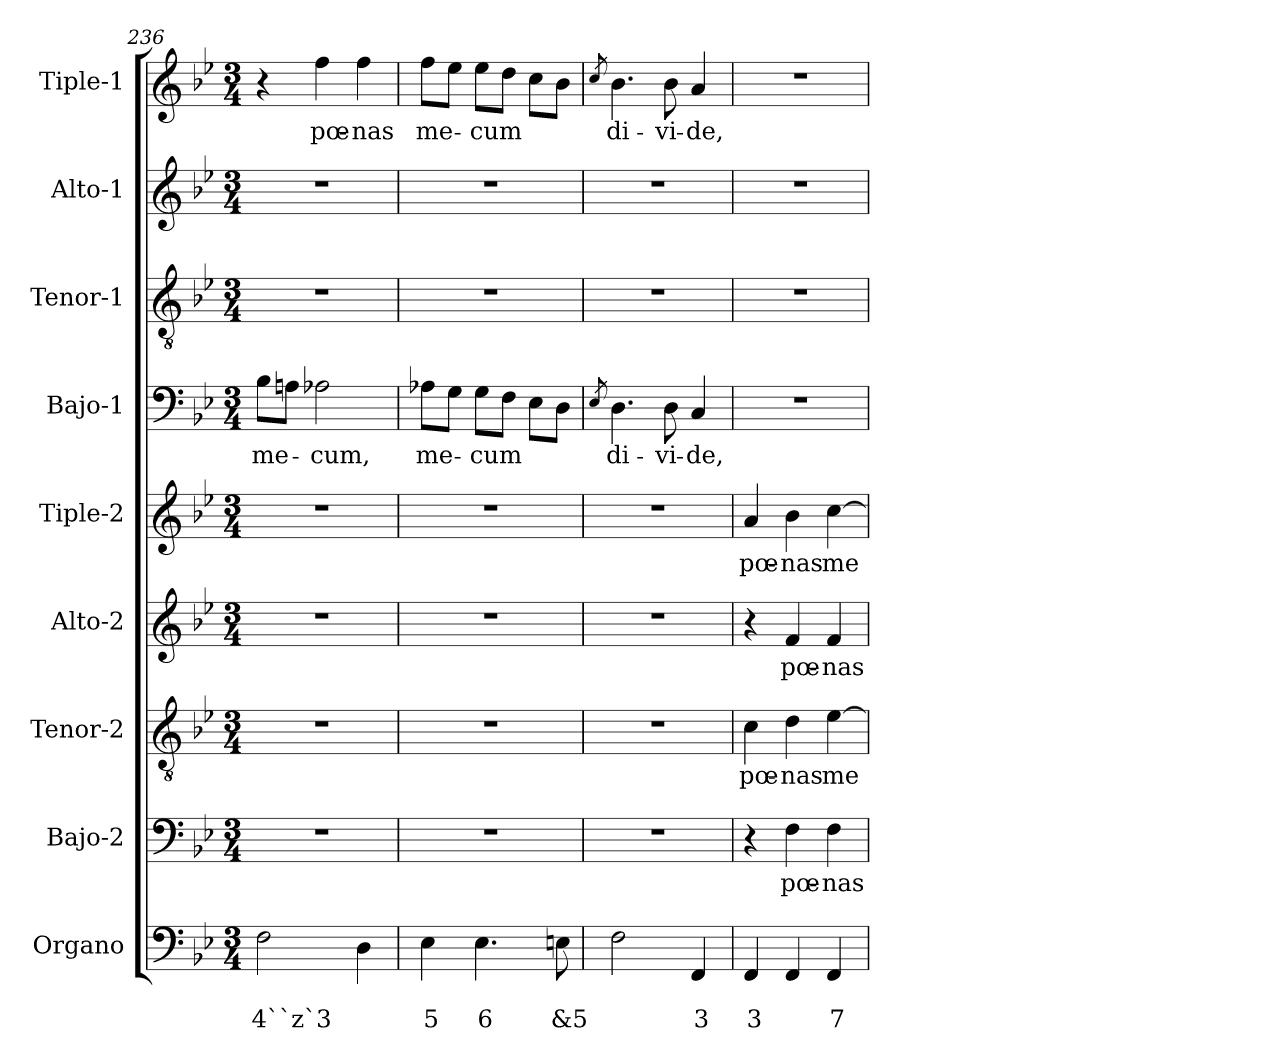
**kern	**text	**text	**kern	**text	**kern	**text	**kern	**text	**kern	**text	**kern	**text	**kern	**kern	**kern	**text
*part9	*part9	*part9	*part8	*part8	*part7	*part7	*part6	*part6	*part5	*part5	*part4	*part4	*part3	*part2	*part1	*part1
*staff9	*staff9	*staff9	*staff8	*staff8	*staff7	*staff7	*staff6	*staff6	*staff5	*staff5	*staff4	*staff4	*staff3	*staff2	*staff1	*staff1
*I"Organo	*	*	*I"Bajo-2	*	*I"Tenor-2	*	*I"Alto-2	*	*I"Tiple-2	*	*I"Bajo-1	*	*I"Tenor-1	*I"Alto-1	*I"Tiple-1	*
*	*	*	*I'B-2	*	*I'T-2	*	*I'A-2	*	*	*	*I'B1	*	*I'T1	*I'A1	*	*
*clefF4	*	*	*clefF4	*	*clefGv2	*	*clefG2	*	*clefG2	*	*clefF4	*	*clefGv2	*clefG2	*clefG2	*
*k[b-e-]	*	*	*k[b-e-]	*	*k[b-e-]	*	*k[b-e-]	*	*k[b-e-]	*	*k[b-e-]	*	*k[b-e-]	*k[b-e-]	*k[b-e-]	*
*B-:	*	*	*B-:	*	*B-:	*	*B-:	*	*B-:	*	*B-:	*	*B-:	*B-:	*B-:	*
*M3/4	*	*	*M3/4	*	*M3/4	*	*M3/4	*	*M3/4	*	*M3/4	*	*M3/4	*M3/4	*M3/4	*
=236	=236	=236	=236	=236	=236	=236	=236	=236	=236	=236	=236	=236	=236	=236	=236	=236
!	!	!LO:LY:b	!	!	!	!	!	!	!	!	!	!	!	!	!	!
!	!	!	!	!	!	!	!	!	!	!	!	!LO:LY:b	!	!	!	!
2F\	.	4``z`3	2.r	.	2.r	.	2.r	.	2.r	.	8B-\L	me-	2.r	2.r	4r	.
.	.	.	.	.	.	.	.	.	.	.	8Ani\J	.	.	.	.	.
!	!	!	!	!	!	!	!	!	!	!	!	!LO:LY:b	!	!	!	!
!	!	!	!	!	!	!	!	!	!	!	!	!	!	!	!	!LO:LY:b
.	.	.	.	.	.	.	.	.	.	.	2A-X\	-cum,	.	.	4ff\	pœ-
!	!	!	!	!	!	!	!	!	!	!	!	!	!	!	!	!LO:LY:b
4D\	.	.	.	.	.	.	.	.	.	.	.	.	.	.	4ff\	-nas
=237	=237	=237	=237	=237	=237	=237	=237	=237	=237	=237	=237	=237	=237	=237	=237	=237
!	!	!LO:LY:b	!	!	!	!	!	!	!	!	!	!	!	!	!	!
!	!	!	!	!	!	!	!	!	!	!	!	!LO:LY:b	!	!	!	!
!	!	!	!	!	!	!	!	!	!	!	!	!	!	!	!	!LO:LY:b
4E-\	.	5	2.r	.	2.r	.	2.r	.	2.r	.	8A-X\L	me-	2.r	2.r	8ff\L	me-
.	.	.	.	.	.	.	.	.	.	.	8G\J	.	.	.	8ee-\J	.
!	!	!LO:LY:b	!	!	!	!	!	!	!	!	!	!	!	!	!	!
!	!	!	!	!	!	!	!	!	!	!	!	!LO:LY:b	!	!	!	!
!	!	!	!	!	!	!	!	!	!	!	!	!	!	!	!	!LO:LY:b
4.E-\	.	6	.	.	.	.	.	.	.	.	8G\L	-cum	.	.	8ee-\L	-cum
.	.	.	.	.	.	.	.	.	.	.	8F\J	.	.	.	8dd\J	.
.	.	.	.	.	.	.	.	.	.	.	8E-\L	.	.	.	8cc\L	.
!	!	!LO:LY:b	!	!	!	!	!	!	!	!	!	!	!	!	!	!
8En\	.	&5	.	.	.	.	.	.	.	.	8D\J	.	.	.	8b-\J	.
=238	=238	=238	=238	=238	=238	=238	=238	=238	=238	=238	=238	=238	=238	=238	=238	=238
.	.	.	.	.	.	.	.	.	.	.	8qE-/	.	.	.	8qcc/	.
!	!	!	!	!	!	!	!	!	!	!	!	!LO:LY:b	!	!	!	!
!	!	!	!	!	!	!	!	!	!	!	!	!	!	!	!	!LO:LY:b
2F\	.	.	2.r	.	2.r	.	2.r	.	2.r	.	4.D\	di-	2.r	2.r	4.b-\	di-
!	!	!	!	!	!	!	!	!	!	!	!	!LO:LY:b	!	!	!	!
!	!	!	!	!	!	!	!	!	!	!	!	!	!	!	!	!LO:LY:b
.	.	.	.	.	.	.	.	.	.	.	8D\	-vi-	.	.	8b-\	-vi-
!	!	!LO:LY:b	!	!	!	!	!	!	!	!	!	!	!	!	!	!
!	!	!	!	!	!	!	!	!	!	!	!	!LO:LY:b	!	!	!	!
!	!	!	!	!	!	!	!	!	!	!	!	!	!	!	!	!LO:LY:b
4FF/	.	3	.	.	.	.	.	.	.	.	4C/	-de,	.	.	4a/	-de,
!!LO:PB:g=z
=239	=239	=239	=239	=239	=239	=239	=239	=239	=239	=239	=239	=239	=239	=239	=239	=239
!	!	!LO:LY:b	!	!	!	!	!	!	!	!	!	!	!	!	!	!
!	!	!	!	!	!	!LO:LY:b	!	!	!	!	!	!	!	!	!	!
!	!	!	!	!	!	!	!	!	!	!LO:LY:b	!	!	!	!	!	!
4FF/	.	3	4r	.	4c\	pœ-	4r	.	4a/	pœ-	2.r	.	2.r	2.r	2.r	.
!	!	!	!	!LO:LY:b	!	!	!	!	!	!	!	!	!	!	!	!
!	!	!	!	!	!	!LO:LY:b	!	!	!	!	!	!	!	!	!	!
!	!	!	!	!	!	!	!	!LO:LY:b	!	!	!	!	!	!	!	!
!	!	!	!	!	!	!	!	!	!	!LO:LY:b	!	!	!	!	!	!
4FF/	.	.	4F\	pœ-	4d\	-nas	4f/	pœ-	4b-\	-nas	.	.	.	.	.	.
!	!	!LO:LY:b	!	!	!	!	!	!	!	!	!	!	!	!	!	!
!	!	!	!	!LO:LY:b	!	!	!	!	!	!	!	!	!	!	!	!
!	!	!	!	!	!	!LO:LY:b	!	!	!	!	!	!	!	!	!	!
!	!	!	!	!	!	!	!	!LO:LY:b	!	!	!	!	!	!	!	!
!	!	!	!	!	!	!	!	!	!	!LO:LY:b	!	!	!	!	!	!
4FF/	.	7	4F\	-nas	[4e-\	me-	4f/	-nas	[4cc\	me-	.	.	.	.	.	.
=	=	=	=	=	=	=	=	=	=	=	=	=	=	=	=	=
*-	*-	*-	*-	*-	*-	*-	*-	*-	*-	*-	*-	*-	*-	*-	*-	*-
